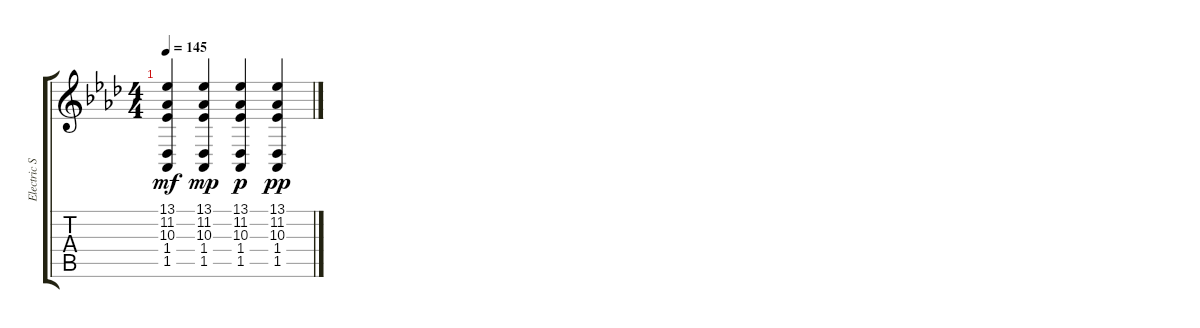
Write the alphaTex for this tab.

\track ("Electric Synth" "Electric S") {instrument pad3polysynth}
\staff {score tabs}
\tuning (D4 A3 F3 C3 G2 C2) {hide}
\ts (4 4)
\tempo 145
\clef g2
\ks ab
(13.1 11.2 10.3 1.4 1.5).4{dy mf} (13.1 11.2 10.3 1.4 1.5).4{dy mp} (13.1 11.2 10.3 1.4 1.5).4{dy p} (13.1 11.2 10.3 1.4 1.5).4{dy pp}
